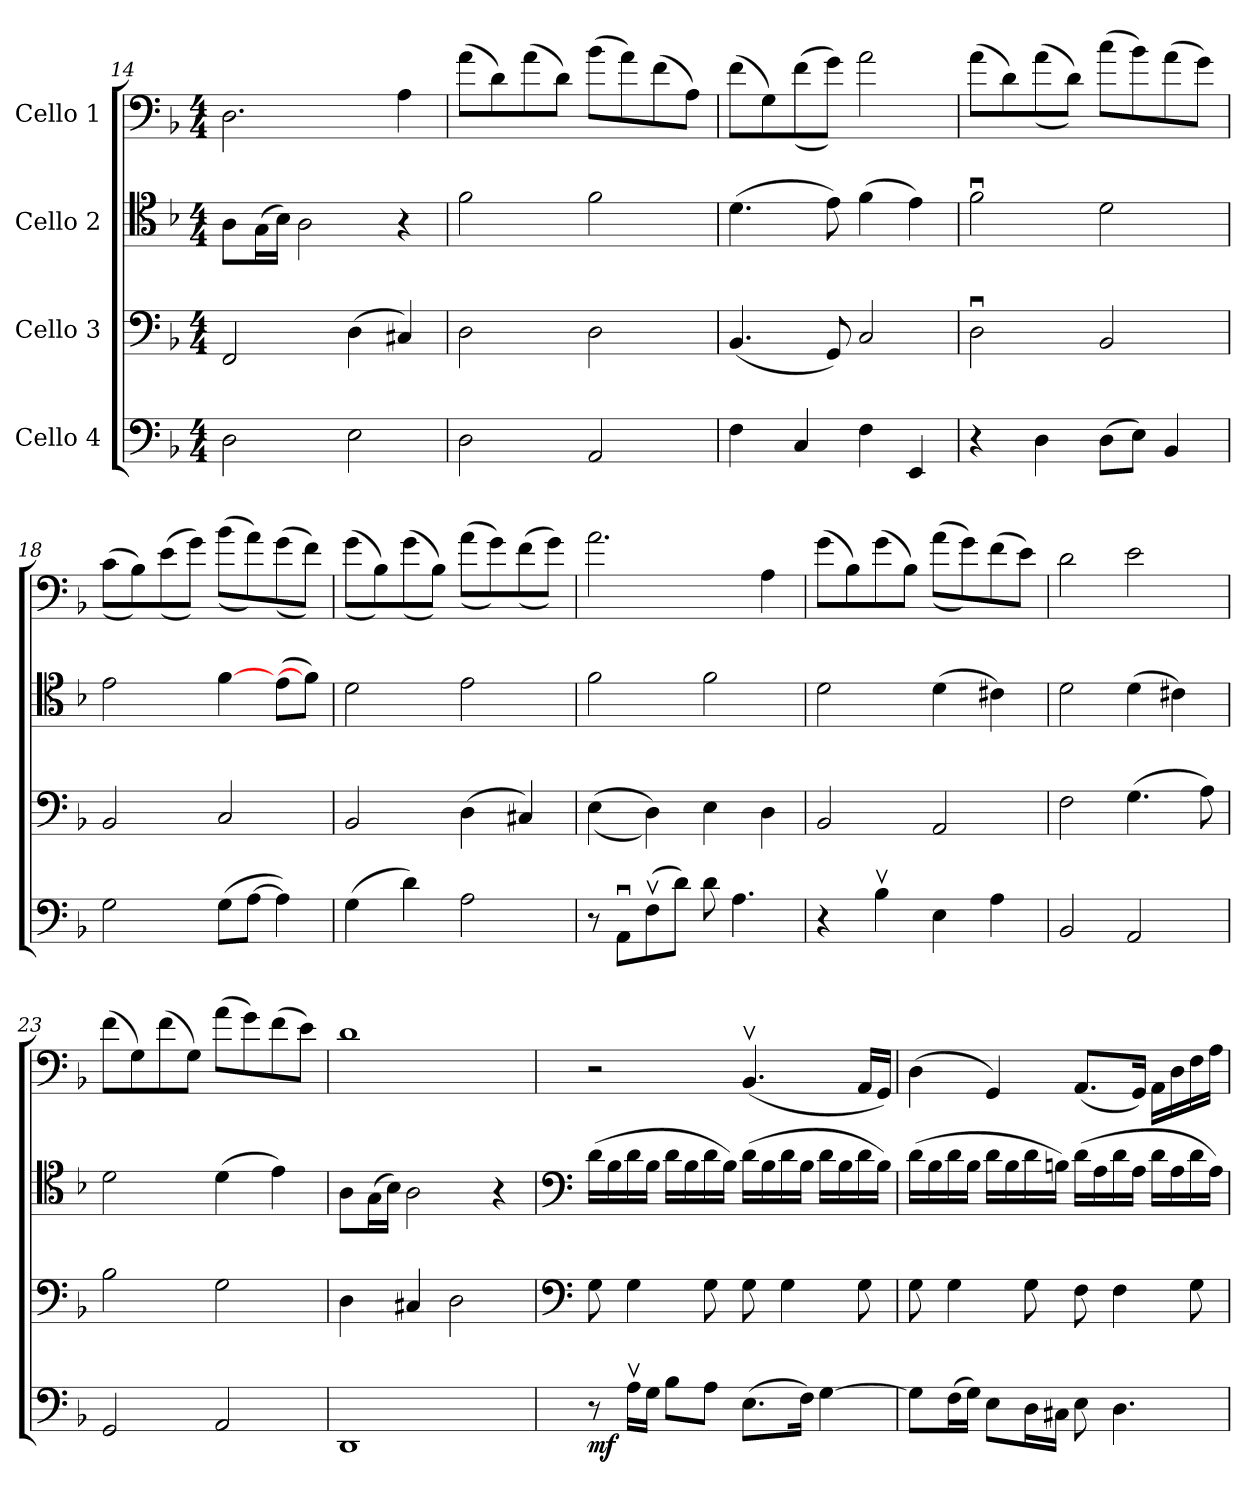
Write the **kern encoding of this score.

**kern	**dynam	**kern	**kern	**kern
*part4	*part4	*part3	*part2	*part1
*staff4	*staff4	*staff3	*staff2	*staff1
*I"Cello 4	*	*I"Cello 3	*I"Cello 2	*I"Cello 1
*clefF4	*	*clefF4	*clefC4	*clefF4
*k[b-]	*	*k[b-]	*k[b-]	*k[b-]
*M4/4	*	*M4/4	*M4/4	*M4/4
=14	=14	=14	=14	=14
2D\	.	2FF/	8A\L	2.D\
.	.	.	(>16G\L	.
.	.	.	16B-\JJ)	.
.	.	.	2A\	.
2E\	.	(>4D\	.	.
.	.	4C#X/)	4r	4A\
=15	=15	=15	=15	=15
2D\	.	2D\	2f\	(>8a\L
.	.	.	.	8d\)
.	.	.	.	(>8a\
.	.	.	.	8d\J)
2AA/	.	2D\	2f\	(>8b-\L
.	.	.	.	8a\)
.	.	.	.	(>8f\
.	.	.	.	8A\J)
=16	=16	=16	=16	=16
4F\	.	(<4.BB-/	(>4.d\	(>8f\L
.	.	.	.	8G\)
4C/	.	.	.	(>(>8f\
.	.	8GG/)	8e\)	8g\J))
4F\	.	2C/	(>4f\	2a\
4EE/	.	.	4e\)	.
!!LO:PB:g=z
=17	=17	=17	=17	=17
4r	.	2Du\	2fu\	(>8a\L
.	.	.	.	8d\)
4D\	.	.	.	(>(>8a\
.	.	.	.	8d\J))
(>8D\L	.	2BB-/	2d\	(>8cc\L
8E\J)	.	.	.	8b-\)
4BB-/	.	.	.	(>8a\
.	.	.	.	8g\J)
=18	=18	=18	=18	=18
2G\	.	2BB-/	2e\	(>(>8c\L
.	.	.	.	8B-\))
.	.	.	.	(>(>8e\
.	.	.	.	8g\J))
(>8G\L	.	2C/	[4f\	(>(>8b-\L
[8A\J	.	.	.	8a\))
4A\])	.	.	(>8e\L	(>(>8g\
.	.	.	8f\J])	8f\J))
=19	=19	=19	=19	=19
(>4G\	.	2BB-/	2d\	(>(>8g\L
.	.	.	.	8B-\))
4d\)	.	.	.	(>(>8g\
.	.	.	.	8B-\J))
2A\	.	(>4D\	2e\	(>(>8a\L
.	.	.	.	8g\))
.	.	4C#X/)	.	(>(>8f\
.	.	.	.	8g\J))
=20	=20	=20	=20	=20
8r	.	(>(>4E\	2f\	2.a\
8AAu\L	.	.	.	.
(>8Fv\	.	4D\))	.	.
8d\J)	.	.	.	.
8d\	.	4E\	2f\	.
4.A\	.	.	.	.
.	.	4D\	.	4A\
!!LO:LB:g=z
=21	=21	=21	=21	=21
4r	.	2BB-/	2d\	(>8g\L
.	.	.	.	8B-\)
4B-v\	.	.	.	(>8g\
.	.	.	.	8B-\J)
4E\	.	2AA/	(>4d\	(>(>8a\L
.	.	.	.	8g\))
4A\	.	.	4c#X\)	(>8f\
.	.	.	.	8e\J)
=22	=22	=22	=22	=22
2BB-/	.	2F\	2d\	2d\
2AA/	.	(>4.G\	(>4d\	2e\
.	.	.	4c#X\)	.
.	.	8A\)	.	.
=23	=23	=23	=23	=23
2GG/	.	2B-\	2d\	(>8f\L
.	.	.	.	8G\)
.	.	.	.	(>8f\
.	.	.	.	8G\J)
2AA/	.	2G\	(>4d\	(>8a\L
.	.	.	.	8g\)
.	.	.	4e\)	(>8f\
.	.	.	.	8e\J)
=24	=24	=24	=24	=24
1DD	.	4D\	8A\L	1d
.	.	.	(>16G\L	.
.	.	.	16B-\JJ)	.
.	.	4C#X/	2A\	.
.	.	2D\	.	.
.	.	.	4r	.
!!LO:LB:g=z
=25	=25	=25	=25	=25
*	*	*clefF4	*clefF4	*
*	*	*	*	*MM55
!	!LO:DY:b	!	!	!
8r	mf	8G\	(>16d\LL	2r
.	.	.	16B-\	.
16Av\LL	.	4G\	16d\	.
16G\JJ	.	.	16B-\JJ	.
8B-\L	.	.	16d\LL	.
.	.	.	16B-\	.
8A\J	.	8G\	16d\	.
.	.	.	16B-\JJ)	.
(>8.E\L	.	8G\	(>16d\LL	(<4.BB-v/
.	.	.	16B-\	.
.	.	4G\	16d\	.
16F\Jk)	.	.	16B-\JJ	.
[4G\	.	.	16d\LL	.
.	.	.	16B-\	.
.	.	8G\	16d\	16AA/LL
.	.	.	16B-\JJ)	16GG/JJ)
=26	=26	=26	=26	=26
8G\L]	.	8G\	(>16d\LL	(>4D\
.	.	.	16B-\	.
(>16F\L	.	4G\	16d\	.
16G\JJ)	.	.	16B-\JJ	.
8E\L	.	.	16d\LL	4GG/)
.	.	.	16B-\	.
16D\L	.	8G\	16d\	.
16C#X\JJ	.	.	16Bn\JJ)	.
8E\	.	8F\	(>16d\LL	(<8.AA/L
.	.	.	16A\	.
4.D\	.	4F\	16d\	.
.	.	.	16A\JJ	16GG/Jk)
.	.	.	16d\LL	16AA\LL
.	.	.	16A\	16D\
.	.	8G\	16d\	16F\
.	.	.	16A\JJ)	16A\JJ
=	=	=	=	=
*-	*-	*-	*-	*-
